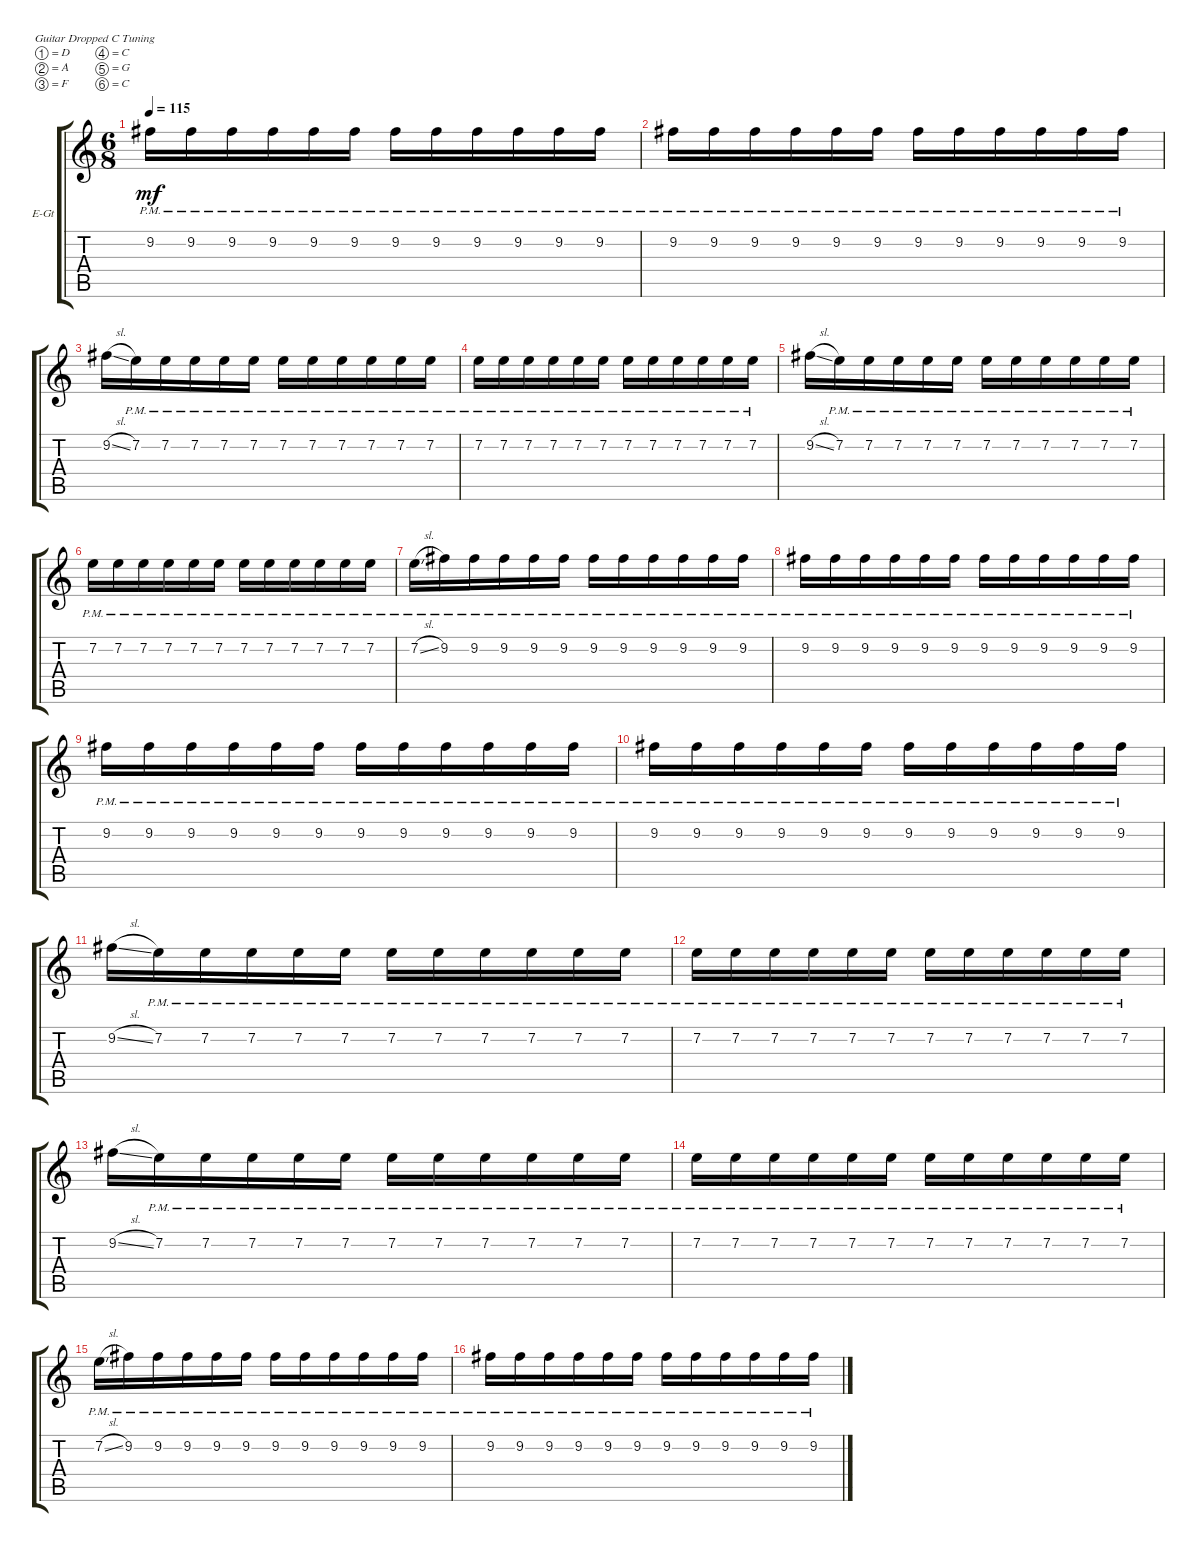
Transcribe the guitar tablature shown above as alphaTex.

\bracketExtendMode groupsimilarinstruments
\firstSystemTrackNameOrientation horizontal
\otherSystemsTrackNameOrientation horizontal
\track ("Effect Guitar" "E-Gt") {instrument overdrivenguitar}
\staff {score tabs}
\tuning (D4 A3 F3 C3 G2 C2)
\ts (6 8)
\tempo 115
\clef g2
\ks c
9.2{pm}.16{dy mf} 9.2{pm}.16 9.2{pm}.16 9.2{pm}.16 9.2{pm}.16 9.2{pm}.16 9.2{pm}.16 9.2{pm}.16 9.2{pm}.16 9.2{pm}.16 9.2{pm}.16 9.2{pm}.16 |
9.2{pm}.16 9.2{pm}.16 9.2{pm}.16 9.2{pm}.16 9.2{pm}.16 9.2{pm}.16 9.2{pm}.16 9.2{pm}.16 9.2{pm}.16 9.2{pm}.16 9.2{pm}.16 9.2{pm}.16 |
9.2{sl}.16 7.2{pm}.16 7.2{pm}.16 7.2{pm}.16 7.2{pm}.16 7.2{pm}.16 7.2{pm}.16 7.2{pm}.16 7.2{pm}.16 7.2{pm}.16 7.2{pm}.16 7.2{pm}.16 |
7.2{pm}.16 7.2{pm}.16 7.2{pm}.16 7.2{pm}.16 7.2{pm}.16 7.2{pm}.16 7.2{pm}.16 7.2{pm}.16 7.2{pm}.16 7.2{pm}.16 7.2{pm}.16 7.2{pm}.16 |
9.2{sl}.16 7.2{pm}.16 7.2{pm}.16 7.2{pm}.16 7.2{pm}.16 7.2{pm}.16 7.2{pm}.16 7.2{pm}.16 7.2{pm}.16 7.2{pm}.16 7.2{pm}.16 7.2{pm}.16 |
7.2{pm}.16 7.2{pm}.16 7.2{pm}.16 7.2{pm}.16 7.2{pm}.16 7.2{pm}.16 7.2{pm}.16 7.2{pm}.16 7.2{pm}.16 7.2{pm}.16 7.2{pm}.16 7.2{pm}.16 |
7.2{sl pm}.16 9.2{pm}.16 9.2{pm}.16 9.2{pm}.16 9.2{pm}.16 9.2{pm}.16 9.2{pm}.16 9.2{pm}.16 9.2{pm}.16 9.2{pm}.16 9.2{pm}.16 9.2{pm}.16 |
9.2{pm}.16 9.2{pm}.16 9.2{pm}.16 9.2{pm}.16 9.2{pm}.16 9.2{pm}.16 9.2{pm}.16 9.2{pm}.16 9.2{pm}.16 9.2{pm}.16 9.2{pm}.16 9.2{pm}.16 |
9.2{pm}.16 9.2{pm}.16 9.2{pm}.16 9.2{pm}.16 9.2{pm}.16 9.2{pm}.16 9.2{pm}.16 9.2{pm}.16 9.2{pm}.16 9.2{pm}.16 9.2{pm}.16 9.2{pm}.16 |
9.2{pm}.16 9.2{pm}.16 9.2{pm}.16 9.2{pm}.16 9.2{pm}.16 9.2{pm}.16 9.2{pm}.16 9.2{pm}.16 9.2{pm}.16 9.2{pm}.16 9.2{pm}.16 9.2{pm}.16 |
9.2{sl}.16 7.2{pm}.16 7.2{pm}.16 7.2{pm}.16 7.2{pm}.16 7.2{pm}.16 7.2{pm}.16 7.2{pm}.16 7.2{pm}.16 7.2{pm}.16 7.2{pm}.16 7.2{pm}.16 |
7.2{pm}.16 7.2{pm}.16 7.2{pm}.16 7.2{pm}.16 7.2{pm}.16 7.2{pm}.16 7.2{pm}.16 7.2{pm}.16 7.2{pm}.16 7.2{pm}.16 7.2{pm}.16 7.2{pm}.16 |
9.2{sl}.16 7.2{pm}.16 7.2{pm}.16 7.2{pm}.16 7.2{pm}.16 7.2{pm}.16 7.2{pm}.16 7.2{pm}.16 7.2{pm}.16 7.2{pm}.16 7.2{pm}.16 7.2{pm}.16 |
7.2{pm}.16 7.2{pm}.16 7.2{pm}.16 7.2{pm}.16 7.2{pm}.16 7.2{pm}.16 7.2{pm}.16 7.2{pm}.16 7.2{pm}.16 7.2{pm}.16 7.2{pm}.16 7.2{pm}.16 |
7.2{sl pm}.16 9.2{pm}.16 9.2{pm}.16 9.2{pm}.16 9.2{pm}.16 9.2{pm}.16 9.2{pm}.16 9.2{pm}.16 9.2{pm}.16 9.2{pm}.16 9.2{pm}.16 9.2{pm}.16 |
9.2{pm}.16 9.2{pm}.16 9.2{pm}.16 9.2{pm}.16 9.2{pm}.16 9.2{pm}.16 9.2{pm}.16 9.2{pm}.16 9.2{pm}.16 9.2{pm}.16 9.2{pm}.16 9.2{pm}.16
